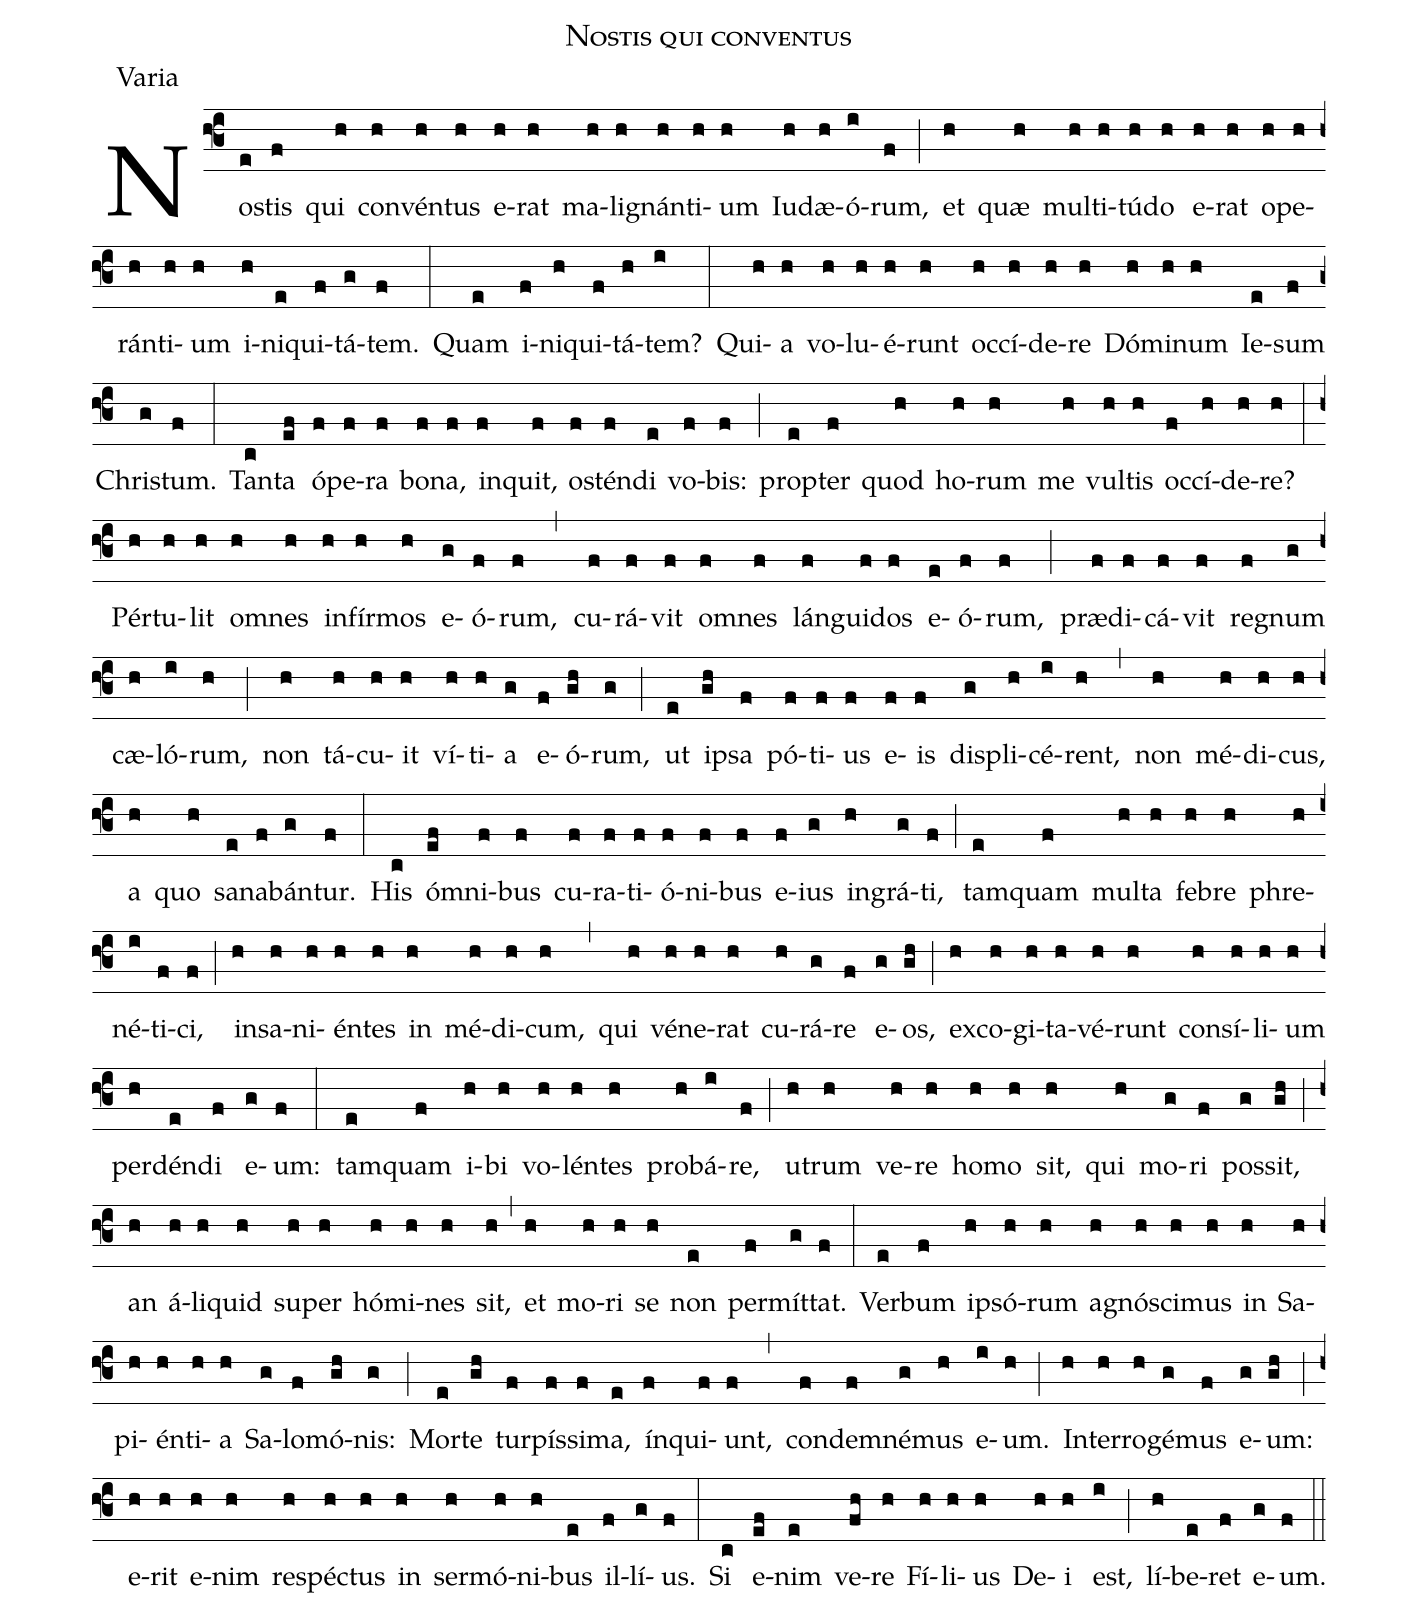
name:Nostis qui conventus;
office-part:Varia;
%%
(f3)No(e)stis(f) qui(h) con(h)vén(h)tus(h) e(h)rat(h) ma(h)li(h)gnán(h)ti(h)um(h) Iu(h)dæ(h)ó(i)rum,(f) (;) et(h) quæ(h) mul(h)ti(h)tú(h)do(h) e(h)rat(h) o(h)pe(h)rán(h)ti(h)um(h) i(h)ni(e)qui(f)tá(g)tem.(f) (:) Quam(e) i(f)ni(h)qui(f)tá(h)tem?(i) (:) Qui(h)a(h) vo(h)lu(h)é(h)runt(h) oc(h)cí(h)de(h)re(h) Dó(h)mi(h)num(h) Ie(e)sum(f) Chri(g)stum.(f) (:) Tan(c)ta(ef) ó(f)pe(f)ra(f) bo(f)na,(f) in(f)quit,(f) o(f)stén(f)di(e) vo(f)bis:(f) (;) prop(e)ter(f) quod(h) ho(h)rum(h) me(h) vul(h)tis(h) oc(f)cí(h)de(h)re?(h) (:) Pér(h)tu(h)lit(h) om(h)nes(h) in(h)fír(h)mos(h) e(g)ó(f)rum,(f) (,) cu(f)rá(f)vit(f) om(f)nes(f) lán(f)gui(f)dos(f) e(e)ó(f)rum,(f) (;) præ(f)di(f)cá(f)vit(f) re(f)gnum(g) cæ(h)ló(i)rum,(h) (;) non(h) tá(h)cu(h)it(h) ví(h)ti(h)a(g) e(f)ó(gh)rum,(g) (;) ut(e) i(gh)psa(f) pó(f)ti(f)us(f) e(f)is(f) dis(g)pli(h)cé(i)rent,(h) (,) non(h) mé(h)di(h)cus,(h) a(h) quo(h) sa(e)na(f)bán(g)tur.(f) (:) His(c) óm(ef)ni(f)bus(f) cu(f)ra(f)ti(f)ó(f)ni(f)bus(f) e(f)ius(g) in(h)grá(g)ti,(f) (;) tam(e)quam(f) mul(h)ta(h) fe(h)bre(h) phre(h)né(i)ti(f)ci,(f) (;) in(h)sa(h)ni(h)én(h)tes(h) in(h) mé(h)di(h)cum,(h) (,) qui(h) vé(h)ne(h)rat(h) cu(h)rá(g)re(f) e(g)os,(gh) (;) ex(h)co(h)gi(h)ta(h)vé(h)runt(h) con(h)sí(h)li(h)um(h) per(h)dén(e)di(f) e(g)um:(f) (:) tam(e)quam(f) i(h)bi(h) vo(h)lén(h)tes(h) pro(h)bá(i)re,(f) (;) u(h)trum(h) ve(h)re(h) ho(h)mo(h) sit,(h) qui(h) mo(g)ri(f) pos(g)sit,(gh) (;) an(h) á(h)li(h)quid(h) su(h)per(h) hó(h)mi(h)nes(h) sit,(h) (,) et(h) mo(h)ri(h) se(h) non(e) per(f)mít(g)tat.(f) (:) Ver(e)bum(f) i(h)psó(h)rum(h) a(h)gnó(h)sci(h)mus(h) in(h) Sa(h)pi(h)én(h)ti(h)a(h) Sa(g)lo(f)mó(gh)nis:(g) (;) Mor(e)te(gh) tur(f)pís(f)si(f)ma,(e) ín(f)qui(f)unt,(f) (,) con(f)dem(f)né(g)mus(h) e(i)um.(h) (;) In(h)ter(h)ro(h)gé(g)mus(f) e(g)um:(gh) (;) e(h)rit(h) e(h)nim(h) re(h)spé(h)ctus(h) in(h) ser(h)mó(h)ni(h)bus(e) il(f)lí(g)us.(f) (:) Si(c) e(ef)nim(e) ve(fh)re(h) Fí(h)li(h)us(h) De(h)i(h) est,(i) (;) lí(h)be(e)ret(f) e(g)um.(f) (::)
